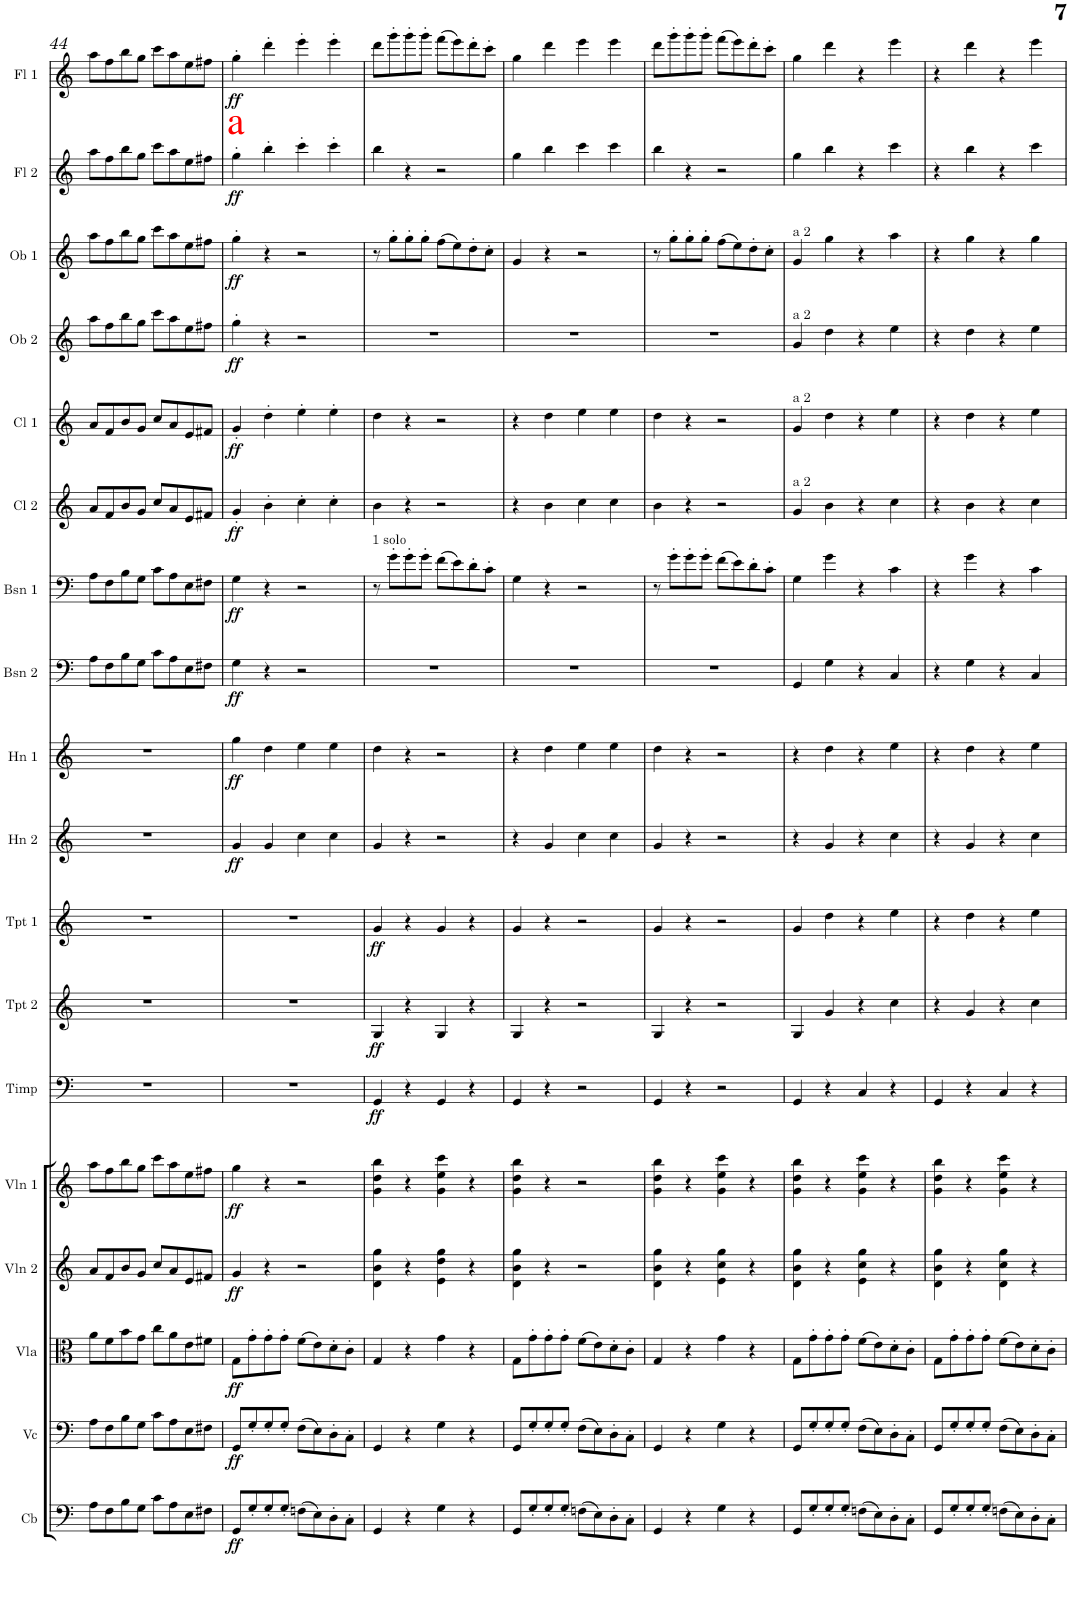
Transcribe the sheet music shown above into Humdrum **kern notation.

**kern	**dynam	**kern	**dynam	**kern	**dynam	**kern	**dynam	**kern	**dynam	**kern	**dynam	**kern	**dynam	**kern	**dynam	**kern	**dynam	**kern	**dynam	**kern	**dynam	**kern	**dynam	**kern	**dynam	**kern	**dynam	**kern	**dynam	**kern	**dynam	**kern	**dynam	**kern	**text	**dynam
*part18	*part18	*part17	*part17	*part16	*part16	*part15	*part15	*part14	*part14	*part13	*part13	*part12	*part12	*part11	*part11	*part10	*part10	*part9	*part9	*part8	*part8	*part7	*part7	*part6	*part6	*part5	*part5	*part4	*part4	*part3	*part3	*part2	*part2	*part1	*part1	*part1
*staff18	*staff18	*staff17	*staff17	*staff16	*staff16	*staff15	*staff15	*staff14	*staff14	*staff13	*staff13	*staff12	*staff12	*staff11	*staff11	*staff10	*staff10	*staff9	*staff9	*staff8	*staff8	*staff7	*staff7	*staff6	*staff6	*staff5	*staff5	*staff4	*staff4	*staff3	*staff3	*staff2	*staff2	*staff1	*staff1	*staff1
*I"Contrabass	*	*I"Violoncello	*	*I"Viola	*	*I"Violin 2	*	*I"Violin 1	*	*I"Timpani	*	*I"C Trumpet 2	*	*I"C Trumpet 1	*	*I"C Horn 2	*	*I"C Horn 1	*	*I"Bassoon 2	*	*I"Bassoon 1	*	*I"C Clarinet 2	*	*I"C Clarinet 1	*	*I"Oboe 2	*	*I"Oboe 1	*	*I"Flute 2	*	*I"Flute 1	*	*
*I'Cb	*	*I'Vc	*	*I'Vla	*	*I'Vln 2	*	*I'Vln 1	*	*I'Timp	*	*I'Tpt 2	*	*I'Tpt 1	*	*I'Hn 2	*	*I'Hn 1	*	*I'Bsn 2	*	*I'Bsn 1	*	*I'Cl 2	*	*I'Cl 1	*	*I'Ob 2	*	*I'Ob 1	*	*I'Fl 2	*	*I'Fl 1	*	*
!!LO:PB:g=z
*clefF4	*	*clefF4	*	*clefC3	*	*clefG2	*	*clefG2	*	*clefF4	*	*clefG2	*	*clefG2	*	*clefG2	*	*clefG2	*	*clefF4	*	*clefF4	*	*clefG2	*	*clefG2	*	*clefG2	*	*clefG2	*	*clefG2	*	*clefG2	*	*
*Trd7c12	*	*	*	*	*	*	*	*	*	*	*	*Trd1c2	*	*Trd1c2	*	*Trd7c12	*	*Trd7c12	*	*	*	*	*	*Trd1c2	*	*Trd1c2	*	*	*	*	*	*	*	*	*	*
*k[]	*	*k[]	*	*k[]	*	*k[]	*	*k[]	*	*k[]	*	*k[]	*	*k[]	*	*k[]	*	*k[]	*	*k[]	*	*k[]	*	*k[]	*	*k[]	*	*k[]	*	*k[]	*	*k[]	*	*k[]	*	*
*M2/2	*	*M2/2	*	*M2/2	*	*M2/2	*	*M2/2	*	*M2/2	*	*M2/2	*	*M2/2	*	*M2/2	*	*M2/2	*	*M2/2	*	*M2/2	*	*M2/2	*	*M2/2	*	*M2/2	*	*M2/2	*	*M2/2	*	*M2/2	*	*
*met(c|)	*	*met(c|)	*	*met(c|)	*	*met(c|)	*	*met(c|)	*	*met(c|)	*	*met(c|)	*	*met(c|)	*	*met(c|)	*	*met(c|)	*	*met(c|)	*	*met(c|)	*	*met(c|)	*	*met(c|)	*	*met(c|)	*	*met(c|)	*	*met(c|)	*	*met(c|)	*	*
=44	=44	=44	=44	=44	=44	=44	=44	=44	=44	=44	=44	=44	=44	=44	=44	=44	=44	=44	=44	=44	=44	=44	=44	=44	=44	=44	=44	=44	=44	=44	=44	=44	=44	=44	=44	=44
8A\L	.	8A\L	.	8a\L	.	8a/L	.	8aa\L	.	1r	.	1r	.	1r	.	1r	.	1r	.	8A\L	.	8A\L	.	8a/L	.	8a/L	.	8aa\L	.	8aa\L	.	8aa\L	.	8aa\L	.	.
8F\	.	8F\	.	8f\	.	8f/	.	8ff\	.	.	.	.	.	.	.	.	.	.	.	8F\	.	8F\	.	8f/	.	8f/	.	8ff\	.	8ff\	.	8ff\	.	8ff\	.	.
8B\	.	8B\	.	8b\	.	8b/	.	8bb\	.	.	.	.	.	.	.	.	.	.	.	8B\	.	8B\	.	8b/	.	8b/	.	8bb\	.	8bb\	.	8bb\	.	8bb\	.	.
8G\J	.	8G\J	.	8g\J	.	8g/J	.	8gg\J	.	.	.	.	.	.	.	.	.	.	.	8G\J	.	8G\J	.	8g/J	.	8g/J	.	8gg\J	.	8gg\J	.	8gg\J	.	8gg\J	.	.
8c\L	.	8c\L	.	8cc\L	.	8cc/L	.	8ccc\L	.	.	.	.	.	.	.	.	.	.	.	8c\L	.	8c\L	.	8cc/L	.	8cc/L	.	8ccc\L	.	8ccc\L	.	8ccc\L	.	8ccc\L	.	.
8A\	.	8A\	.	8a\	.	8a/	.	8aa\	.	.	.	.	.	.	.	.	.	.	.	8A\	.	8A\	.	8a/	.	8a/	.	8aa\	.	8aa\	.	8aa\	.	8aa\	.	.
8E\	.	8E\	.	8e\	.	8e/	.	8ee\	.	.	.	.	.	.	.	.	.	.	.	8E\	.	8E\	.	8e/	.	8e/	.	8ee\	.	8ee\	.	8ee\	.	8ee\	.	.
8F#X\J	.	8F#X\J	.	8f#X\J	.	8f#X/J	.	8ff#X\J	.	.	.	.	.	.	.	.	.	.	.	8F#X\J	.	8F#X\J	.	8f#X/J	.	8f#X/J	.	8ff#X\J	.	8ff#X\J	.	8ff#X\J	.	8ff#X\J	.	.
=45	=45	=45	=45	=45	=45	=45	=45	=45	=45	=45	=45	=45	=45	=45	=45	=45	=45	=45	=45	=45	=45	=45	=45	=45	=45	=45	=45	=45	=45	=45	=45	=45	=45	=45	=45	=45
!	!LO:DY:b	!	!LO:DY:b	!	!LO:DY:b	!	!LO:DY:b	!	!LO:DY:b	!	!	!	!	!	!	!	!LO:DY:b	!	!LO:DY:b	!	!LO:DY:b	!	!LO:DY:b	!	!LO:DY:b	!	!LO:DY:b	!	!LO:DY:b	!	!LO:DY:b	!	!LO:DY:b	!	!LO:LY:b:color=#FF0000	!LO:DY:b
8GG/L	ff	8GG/L	ff	8G\L	ff	4g/	ff	4gg\	ff	1r	.	1r	.	1r	.	4g/	ff	4gg\	ff	4G\	ff	4G\	ff	4g'/	ff	4g'/	ff	4gg'\	ff	4gg'\	ff	4gg'\	ff	4gg'\	a	ff
8G'/	.	8G'/	.	8g'\	.	.	.	.	.	.	.	.	.	.	.	.	.	.	.	.	.	.	.	.	.	.	.	.	.	.	.	.	.	.	.	.
8G'/	.	8G'/	.	8g'\	.	4r	.	4r	.	.	.	.	.	.	.	4g/	.	4dd\	.	4r	.	4r	.	4b'\	.	4dd'\	.	4r	.	4r	.	4bb'\	.	4ddd'\	.	.
8G'/J	.	8G'/J	.	8g'\J	.	.	.	.	.	.	.	.	.	.	.	.	.	.	.	.	.	.	.	.	.	.	.	.	.	.	.	.	.	.	.	.
(8Fn\L	.	(8F\L	.	(8f\L	.	2r	.	2r	.	.	.	.	.	.	.	4cc\	.	4ee\	.	2r	.	2r	.	4cc'\	.	4ee'\	.	2r	.	2r	.	4ccc'\	.	4eee'\	.	.
8E\)	.	8E\)	.	8e\)	.	.	.	.	.	.	.	.	.	.	.	.	.	.	.	.	.	.	.	.	.	.	.	.	.	.	.	.	.	.	.	.
8D'\	.	8D'\	.	8d'\	.	.	.	.	.	.	.	.	.	.	.	4cc\	.	4ee\	.	.	.	.	.	4cc'\	.	4ee'\	.	.	.	.	.	4ccc'\	.	4eee'\	.	.
8C'\J	.	8C'\J	.	8c'\J	.	.	.	.	.	.	.	.	.	.	.	.	.	.	.	.	.	.	.	.	.	.	.	.	.	.	.	.	.	.	.	.
=46	=46	=46	=46	=46	=46	=46	=46	=46	=46	=46	=46	=46	=46	=46	=46	=46	=46	=46	=46	=46	=46	=46	=46	=46	=46	=46	=46	=46	=46	=46	=46	=46	=46	=46	=46	=46
!	!	!	!	!	!	!	!	!	!	!	!	!	!	!	!	!	!	!	!	!	!	!LO:TX:a:t=1 solo	!	!	!	!	!	!	!	!	!	!	!	!	!	!
!	!	!	!	!	!	!	!	!	!	!	!LO:DY:b	!	!LO:DY:b	!	!LO:DY:b	!	!	!	!	!	!	!	!	!	!	!	!	!	!	!	!	!	!	!	!	!
4GG/	.	4GG/	.	4G/	.	4d\ 4b\ 4gg\	.	4g\ 4dd\ 4bb\	.	4GG/	ff	4G/	ff	4g/	ff	4g/	.	4dd\	.	1r	.	8r	.	4b\	.	4dd\	.	1r	.	8r	.	4bb\	.	8ddd\L	.	.
.	.	.	.	.	.	.	.	.	.	.	.	.	.	.	.	.	.	.	.	.	.	8g'\L	.	.	.	.	.	.	.	8gg'\L	.	.	.	8ggg'\	.	.
4r	.	4r	.	4r	.	4r	.	4r	.	4r	.	4r	.	4r	.	4r	.	4r	.	.	.	8g'\	.	4r	.	4r	.	.	.	8gg'\	.	4r	.	8ggg'\	.	.
.	.	.	.	.	.	.	.	.	.	.	.	.	.	.	.	.	.	.	.	.	.	8g'\J	.	.	.	.	.	.	.	8gg'\J	.	.	.	8ggg'\J	.	.
4G\	.	4G\	.	4g\	.	4e\ 4dd\ 4gg\	.	4g\ 4ee\ 4ccc\	.	4GG/	.	4G/	.	4g/	.	2r	.	2r	.	.	.	(8f\L	.	2r	.	2r	.	.	.	(8ff\L	.	2r	.	(8fff\L	.	.
.	.	.	.	.	.	.	.	.	.	.	.	.	.	.	.	.	.	.	.	.	.	8e\)	.	.	.	.	.	.	.	8ee\)	.	.	.	8eee\)	.	.
4r	.	4r	.	4r	.	4r	.	4r	.	4r	.	4r	.	4r	.	.	.	.	.	.	.	8d'\	.	.	.	.	.	.	.	8dd'\	.	.	.	8ddd'\	.	.
.	.	.	.	.	.	.	.	.	.	.	.	.	.	.	.	.	.	.	.	.	.	8c'\J	.	.	.	.	.	.	.	8cc'\J	.	.	.	8ccc'\J	.	.
=47	=47	=47	=47	=47	=47	=47	=47	=47	=47	=47	=47	=47	=47	=47	=47	=47	=47	=47	=47	=47	=47	=47	=47	=47	=47	=47	=47	=47	=47	=47	=47	=47	=47	=47	=47	=47
8GG/L	.	8GG/L	.	8G\L	.	4d\ 4b\ 4gg\	.	4g\ 4dd\ 4bb\	.	4GG/	.	4G/	.	4g/	.	4r	.	4r	.	1r	.	4G\	.	4r	.	4r	.	1r	.	4g/	.	4gg\	.	4gg\	.	.
8G'/	.	8G'/	.	8g'\	.	.	.	.	.	.	.	.	.	.	.	.	.	.	.	.	.	.	.	.	.	.	.	.	.	.	.	.	.	.	.	.
8G'/	.	8G'/	.	8g'\	.	4r	.	4r	.	4r	.	4r	.	4r	.	4g/	.	4dd\	.	.	.	4r	.	4b\	.	4dd\	.	.	.	4r	.	4bb\	.	4ddd\	.	.
8G'/J	.	8G'/J	.	8g'\J	.	.	.	.	.	.	.	.	.	.	.	.	.	.	.	.	.	.	.	.	.	.	.	.	.	.	.	.	.	.	.	.
(8Fn\L	.	(8F\L	.	(8f\L	.	2r	.	2r	.	2r	.	2r	.	2r	.	4cc\	.	4ee\	.	.	.	2r	.	4cc\	.	4ee\	.	.	.	2r	.	4ccc\	.	4eee\	.	.
8E\)	.	8E\)	.	8e\)	.	.	.	.	.	.	.	.	.	.	.	.	.	.	.	.	.	.	.	.	.	.	.	.	.	.	.	.	.	.	.	.
8D'\	.	8D'\	.	8d'\	.	.	.	.	.	.	.	.	.	.	.	4cc\	.	4ee\	.	.	.	.	.	4cc\	.	4ee\	.	.	.	.	.	4ccc\	.	4eee\	.	.
8C'\J	.	8C'\J	.	8c'\J	.	.	.	.	.	.	.	.	.	.	.	.	.	.	.	.	.	.	.	.	.	.	.	.	.	.	.	.	.	.	.	.
=48	=48	=48	=48	=48	=48	=48	=48	=48	=48	=48	=48	=48	=48	=48	=48	=48	=48	=48	=48	=48	=48	=48	=48	=48	=48	=48	=48	=48	=48	=48	=48	=48	=48	=48	=48	=48
4GG/	.	4GG/	.	4G/	.	4d\ 4b\ 4gg\	.	4g\ 4dd\ 4bb\	.	4GG/	.	4G/	.	4g/	.	4g/	.	4dd\	.	1r	.	8r	.	4b\	.	4dd\	.	1r	.	8r	.	4bb\	.	8ddd\L	.	.
.	.	.	.	.	.	.	.	.	.	.	.	.	.	.	.	.	.	.	.	.	.	8g'\L	.	.	.	.	.	.	.	8gg'\L	.	.	.	8ggg'\	.	.
4r	.	4r	.	4r	.	4r	.	4r	.	4r	.	4r	.	4r	.	4r	.	4r	.	.	.	8g'\	.	4r	.	4r	.	.	.	8gg'\	.	4r	.	8ggg'\	.	.
.	.	.	.	.	.	.	.	.	.	.	.	.	.	.	.	.	.	.	.	.	.	8g'\J	.	.	.	.	.	.	.	8gg'\J	.	.	.	8ggg'\J	.	.
4G\	.	4G\	.	4g\	.	4e\ 4cc\ 4gg\	.	4g\ 4ee\ 4ccc\	.	2r	.	2r	.	2r	.	2r	.	2r	.	.	.	(8f\L	.	2r	.	2r	.	.	.	(8ff\L	.	2r	.	(8fff\L	.	.
.	.	.	.	.	.	.	.	.	.	.	.	.	.	.	.	.	.	.	.	.	.	8e\)	.	.	.	.	.	.	.	8ee\)	.	.	.	8eee\)	.	.
4r	.	4r	.	4r	.	4r	.	4r	.	.	.	.	.	.	.	.	.	.	.	.	.	8d'\	.	.	.	.	.	.	.	8dd'\	.	.	.	8ddd'\	.	.
.	.	.	.	.	.	.	.	.	.	.	.	.	.	.	.	.	.	.	.	.	.	8c'\J	.	.	.	.	.	.	.	8cc'\J	.	.	.	8ccc'\J	.	.
=49	=49	=49	=49	=49	=49	=49	=49	=49	=49	=49	=49	=49	=49	=49	=49	=49	=49	=49	=49	=49	=49	=49	=49	=49	=49	=49	=49	=49	=49	=49	=49	=49	=49	=49	=49	=49
!	!	!	!	!	!	!	!	!	!	!	!	!	!	!	!	!	!	!	!	!	!	!	!	!	!	!	!	!	!	!LO:TX:a:t=a 2	!	!	!	!	!	!
!	!	!	!	!	!	!	!	!	!	!	!	!	!	!	!	!	!	!	!	!	!	!	!	!	!	!	!	!LO:TX:a:t=a 2	!	!	!	!	!	!	!	!
!	!	!	!	!	!	!	!	!	!	!	!	!	!	!	!	!	!	!	!	!	!	!	!	!	!	!LO:TX:a:t=a 2	!	!	!	!	!	!	!	!	!	!
!	!	!	!	!	!	!	!	!	!	!	!	!	!	!	!	!	!	!	!	!	!	!	!	!LO:TX:a:t=a 2	!	!	!	!	!	!	!	!	!	!	!	!
8GG/L	.	8GG/L	.	8G\L	.	4d\ 4b\ 4gg\	.	4g\ 4dd\ 4bb\	.	4GG/	.	4G/	.	4g/	.	4r	.	4r	.	4GG/	.	4G\	.	4g/	.	4g/	.	4g/	.	4g/	.	4gg\	.	4gg\	.	.
8G'/	.	8G'/	.	8g'\	.	.	.	.	.	.	.	.	.	.	.	.	.	.	.	.	.	.	.	.	.	.	.	.	.	.	.	.	.	.	.	.
8G'/	.	8G'/	.	8g'\	.	4r	.	4r	.	4r	.	4g/	.	4dd\	.	4g/	.	4dd\	.	4G\	.	4g\	.	4b\	.	4dd\	.	4dd\	.	4gg\	.	4bb\	.	4ddd\	.	.
8G'/J	.	8G'/J	.	8g'\J	.	.	.	.	.	.	.	.	.	.	.	.	.	.	.	.	.	.	.	.	.	.	.	.	.	.	.	.	.	.	.	.
(8Fn\L	.	(8F\L	.	(8f\L	.	4e\ 4cc\ 4gg\	.	4g\ 4ee\ 4ccc\	.	4C/	.	4r	.	4r	.	4r	.	4r	.	4r	.	4r	.	4r	.	4r	.	4r	.	4r	.	4r	.	4r	.	.
8E\)	.	8E\)	.	8e\)	.	.	.	.	.	.	.	.	.	.	.	.	.	.	.	.	.	.	.	.	.	.	.	.	.	.	.	.	.	.	.	.
8D'\	.	8D'\	.	8d'\	.	4r	.	4r	.	4r	.	4cc\	.	4ee\	.	4cc\	.	4ee\	.	4C/	.	4c\	.	4cc\	.	4ee\	.	4ee\	.	4aa\	.	4ccc\	.	4eee\	.	.
8C'\J	.	8C'\J	.	8c'\J	.	.	.	.	.	.	.	.	.	.	.	.	.	.	.	.	.	.	.	.	.	.	.	.	.	.	.	.	.	.	.	.
=50	=50	=50	=50	=50	=50	=50	=50	=50	=50	=50	=50	=50	=50	=50	=50	=50	=50	=50	=50	=50	=50	=50	=50	=50	=50	=50	=50	=50	=50	=50	=50	=50	=50	=50	=50	=50
8GG/L	.	8GG/L	.	8G\L	.	4d\ 4b\ 4gg\	.	4g\ 4dd\ 4bb\	.	4GG/	.	4r	.	4r	.	4r	.	4r	.	4r	.	4r	.	4r	.	4r	.	4r	.	4r	.	4r	.	4r	.	.
8G'/	.	8G'/	.	8g'\	.	.	.	.	.	.	.	.	.	.	.	.	.	.	.	.	.	.	.	.	.	.	.	.	.	.	.	.	.	.	.	.
8G'/	.	8G'/	.	8g'\	.	4r	.	4r	.	4r	.	4g/	.	4dd\	.	4g/	.	4dd\	.	4G\	.	4g\	.	4b\	.	4dd\	.	4dd\	.	4gg\	.	4bb\	.	4ddd\	.	.
8G'/J	.	8G'/J	.	8g'\J	.	.	.	.	.	.	.	.	.	.	.	.	.	.	.	.	.	.	.	.	.	.	.	.	.	.	.	.	.	.	.	.
(8Fn\L	.	(8F\L	.	(8f\L	.	4d\ 4cc\ 4gg\	.	4g\ 4ee\ 4ccc\	.	4C/	.	4r	.	4r	.	4r	.	4r	.	4r	.	4r	.	4r	.	4r	.	4r	.	4r	.	4r	.	4r	.	.
8E\)	.	8E\)	.	8e\)	.	.	.	.	.	.	.	.	.	.	.	.	.	.	.	.	.	.	.	.	.	.	.	.	.	.	.	.	.	.	.	.
8D'\	.	8D'\	.	8d'\	.	4r	.	4r	.	4r	.	4cc\	.	4ee\	.	4cc\	.	4ee\	.	4C/	.	4c\	.	4cc\	.	4ee\	.	4ee\	.	4gg\	.	4ccc\	.	4eee\	.	.
8C'\J	.	8C'\J	.	8c'\J	.	.	.	.	.	.	.	.	.	.	.	.	.	.	.	.	.	.	.	.	.	.	.	.	.	.	.	.	.	.	.	.
=	=	=	=	=	=	=	=	=	=	=	=	=	=	=	=	=	=	=	=	=	=	=	=	=	=	=	=	=	=	=	=	=	=	=	=	=
*-	*-	*-	*-	*-	*-	*-	*-	*-	*-	*-	*-	*-	*-	*-	*-	*-	*-	*-	*-	*-	*-	*-	*-	*-	*-	*-	*-	*-	*-	*-	*-	*-	*-	*-	*-	*-
